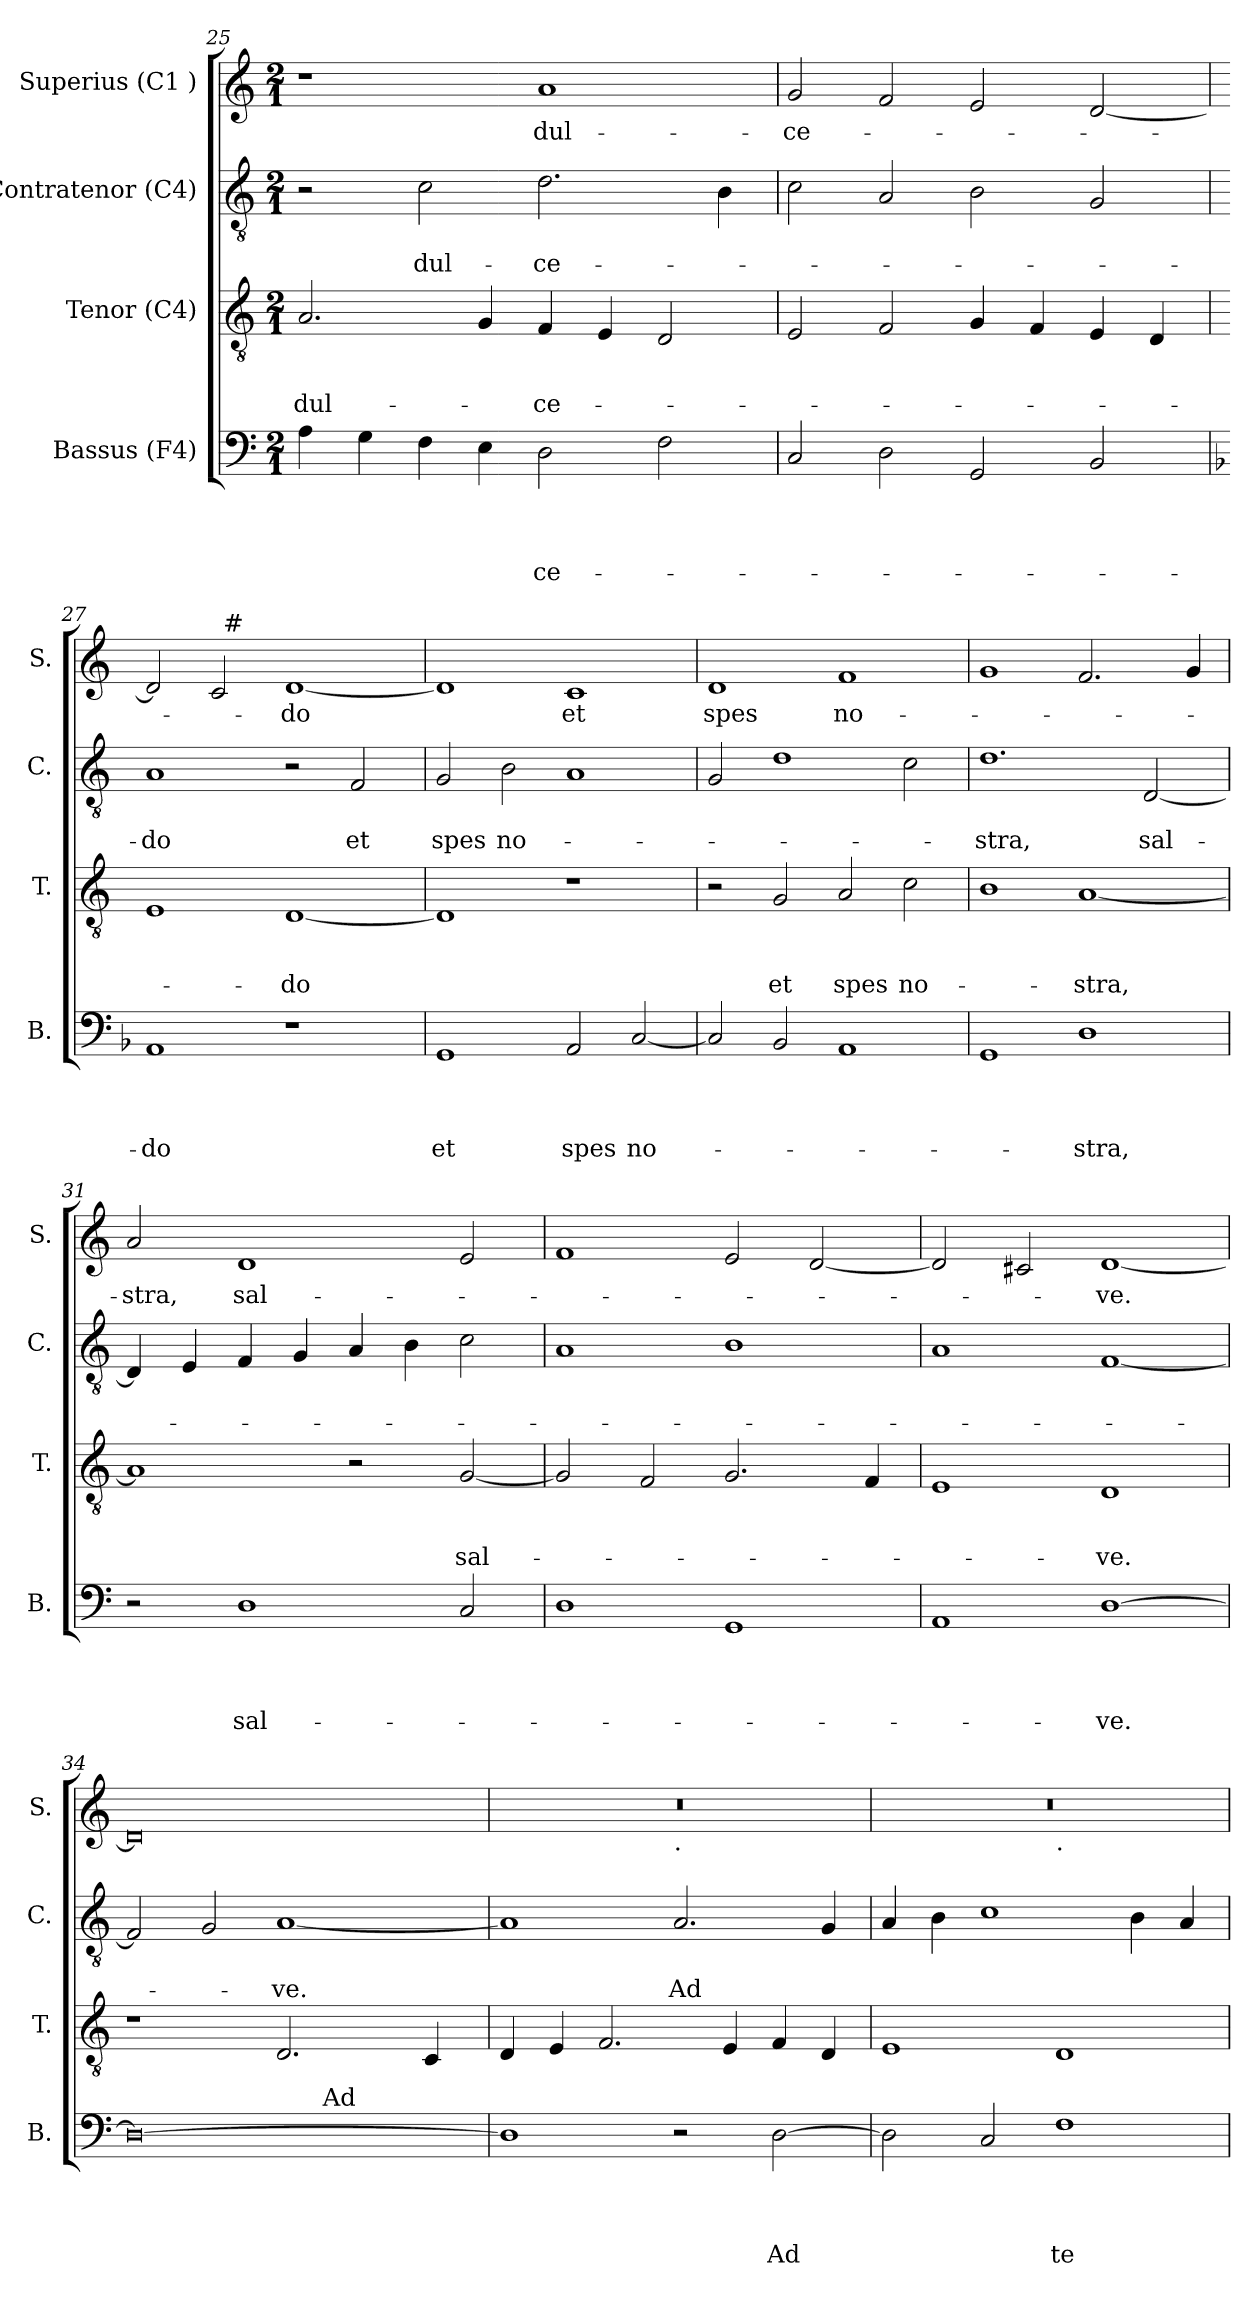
**kern	**text	**text	**text	**text	**kern	**text	**text	**text	**kern	**text	**text	**kern	**text
*part4	*part4	*part4	*part4	*part4	*part3	*part3	*part3	*part3	*part2	*part2	*part2	*part1	*part1
*staff4	*staff4	*staff4	*staff4	*staff4	*staff3	*staff3	*staff3	*staff3	*staff2	*staff2	*staff2	*staff1	*staff1
*I"Bassus (F4)	*	*	*	*	*I"Tenor (C4)	*	*	*	*I"Contratenor (C4)	*	*	*I"Superius (C1 )	*
*I'B.	*	*	*	*	*I'T.	*	*	*	*I'C.	*	*	*I'S.	*
!!LO:LB:g=z
*clefF4	*	*	*	*	*clefGv2	*	*	*	*clefGv2	*	*	*clefG2	*
*k[]	*	*	*	*	*k[]	*	*	*	*k[]	*	*	*k[]	*
*C:	*	*	*	*	*C:	*	*	*	*C:	*	*	*C:	*
*M2/1	*	*	*	*	*M2/1	*	*	*	*M2/1	*	*	*M2/1	*
=25	=25	=25	=25	=25	=25	=25	=25	=25	=25	=25	=25	=25	=25
!	!	!	!	!	!	!	!	!LO:LY:b	!	!	!	!	!
4A\	.	.	.	.	2.A/	.	.	dul-	2r	.	.	1r	.
4G\	.	.	.	.	.	.	.	.	.	.	.	.	.
!	!	!	!	!	!	!	!	!	!	!	!LO:LY:b	!	!
4F\	.	.	.	.	.	.	.	.	2c\	.	dul-	.	.
4E\	.	.	.	.	4G/	.	.	.	.	.	.	.	.
!	!	!	!	!LO:LY:b	!	!	!	!LO:LY:b	!	!	!LO:LY:b	!	!LO:LY:b
2D\	.	.	.	-ce-	4F/	.	.	-ce-	2.d\	.	-ce-	1a	dul-
.	.	.	.	.	4E/	.	.	.	.	.	.	.	.
2F\	.	.	.	.	2D/	.	.	.	.	.	.	.	.
.	.	.	.	.	.	.	.	.	4B\	.	.	.	.
=26	=26	=26	=26	=26	=26	=26	=26	=26	=26	=26	=26	=26	=26
!	!	!	!	!	!	!	!	!	!	!	!	!	!LO:LY:b
2C/	.	.	.	.	2E/	.	.	.	2c\	.	.	2g/	-ce-
2D\	.	.	.	.	2F/	.	.	.	2A/	.	.	2f/	.
2GG/	.	.	.	.	4G/	.	.	.	2B\	.	.	2e/	.
.	.	.	.	.	4F/	.	.	.	.	.	.	.	.
2BB/	.	.	.	.	4E/	.	.	.	2G/	.	.	[<2d/	.
.	.	.	.	.	4D/	.	.	.	.	.	.	.	.
=27	=27	=27	=27	=27	=27	=27	=27	=27	=27	=27	=27	=27	=27
*k[b-]	*	*	*	*	*	*	*	*	*	*	*	*	*
*F:	*	*	*	*	*	*	*	*	*	*	*	*	*
!	!	!	!	!LO:LY:b	!	!	!	!	!	!	!LO:LY:b	!	!
*	*	*	*	*	*	*	*	*	*	*	*	*^	*
1AA	.	.	.	-do	1E	.	.	.	1A	.	-do	2d/]	2ryy	.
.	.	.	.	.	.	.	.	.	.	.	.	2c/	32ryy	.
!	!	!	!	!	!	!	!	!	!	!	!	!	!LO:TX:a:t=#	!
.	.	.	.	.	.	.	.	.	.	.	.	.	1ryy	.
!	!	!	!	!	!	!	!	!LO:LY:b	!	!	!	!	!	!LO:LY:b
1r	.	.	.	.	[<1D	.	.	-do	2r	.	.	[<1d	.	-do
!	!	!	!	!	!	!	!	!	!	!	!LO:LY:b	!	!	!
.	.	.	.	.	.	.	.	.	2F/	.	et	.	.	.
.	.	.	.	.	.	.	.	.	.	.	.	.	4...ryy	.
=28	=28	=28	=28	=28	=28	=28	=28	=28	=28	=28	=28	=28	=28	=28
!	!	!	!	!LO:LY:b	!	!	!	!	!	!	!LO:LY:b	!	!	!
*	*	*	*	*	*	*	*	*	*	*	*	*v	*v	*
1GG	.	.	.	et	1D]	.	.	.	2G/	.	spes	1d]	.
!	!	!	!	!	!	!	!	!	!	!	!LO:LY:b	!	!
.	.	.	.	.	.	.	.	.	2B\	.	no-	.	.
!	!	!	!	!LO:LY:b	!	!	!	!	!	!	!	!	!LO:LY:b
2AA/	.	.	.	spes	1r	.	.	.	1A	.	.	1c	et
!	!	!	!	!LO:LY:b	!	!	!	!	!	!	!	!	!
[>2C/	.	.	.	no-	.	.	.	.	.	.	.	.	.
!!LO:PB:g=z
=29	=29	=29	=29	=29	=29	=29	=29	=29	=29	=29	=29	=29	=29
*k[]	*	*	*	*	*	*	*	*	*	*	*	*	*
*C:	*	*	*	*	*	*	*	*	*	*	*	*	*
!	!	!	!	!	!	!	!	!	!	!	!	!	!LO:LY:b
2C/]	.	.	.	.	2r	.	.	.	2G/	.	.	1d	spes
!	!	!	!	!	!	!	!	!LO:LY:b	!	!	!	!	!
2BB/	.	.	.	.	2G/	.	.	et	1d	.	.	.	.
!	!	!	!	!	!	!	!	!LO:LY:b	!	!	!	!	!LO:LY:b
1AA	.	.	.	.	2A/	.	.	spes	.	.	.	1f	no-
!	!	!	!	!	!	!	!	!LO:LY:b	!	!	!	!	!
.	.	.	.	.	2c\	.	.	no-	2c\	.	.	.	.
=30	=30	=30	=30	=30	=30	=30	=30	=30	=30	=30	=30	=30	=30
!	!	!	!	!	!	!	!	!	!	!	!LO:LY:b	!	!
1GG	.	.	.	.	1B	.	.	.	1.d	.	-stra,	1g	.
!	!	!	!	!LO:LY:b	!	!	!	!LO:LY:b	!	!	!	!	!
1D	.	.	.	-stra,	[<1A	.	.	-stra,	.	.	.	2.f/	.
!	!	!	!	!	!	!	!	!	!	!	!LO:LY:b	!	!
.	.	.	.	.	.	.	.	.	[<2D/	.	sal-	.	.
.	.	.	.	.	.	.	.	.	.	.	.	4g/	.
=31	=31	=31	=31	=31	=31	=31	=31	=31	=31	=31	=31	=31	=31
!	!	!	!	!	!	!	!	!	!	!	!	!	!LO:LY:b
2r	.	.	.	.	1A]	.	.	.	4D/]	.	.	2a/	-stra,
.	.	.	.	.	.	.	.	.	4E/	.	.	.	.
!	!	!	!	!LO:LY:b	!	!	!	!	!	!	!	!	!LO:LY:b
1D	.	.	.	sal-	.	.	.	.	4F/	.	.	1d	sal-
.	.	.	.	.	.	.	.	.	4G/	.	.	.	.
.	.	.	.	.	2r	.	.	.	4A/	.	.	.	.
.	.	.	.	.	.	.	.	.	4B\	.	.	.	.
!	!	!	!	!	!	!	!	!LO:LY:b	!	!	!	!	!
2C/	.	.	.	.	[<2G/	.	.	sal-	2c\	.	.	2e/	.
=32	=32	=32	=32	=32	=32	=32	=32	=32	=32	=32	=32	=32	=32
1D	.	.	.	.	2G/]	.	.	.	1A	.	.	1f	.
.	.	.	.	.	2F/	.	.	.	.	.	.	.	.
1GG	.	.	.	.	2.G/	.	.	.	1B	.	.	2e/	.
.	.	.	.	.	.	.	.	.	.	.	.	[<2d/	.
.	.	.	.	.	4F/	.	.	.	.	.	.	.	.
=33	=33	=33	=33	=33	=33	=33	=33	=33	=33	=33	=33	=33	=33
1AA	.	.	.	.	1E	.	.	.	1A	.	.	2d/]	.
.	.	.	.	.	.	.	.	.	.	.	.	2c#X/	.
!	!	!	!	!LO:LY:b	!	!	!	!LO:LY:b	!	!	!	!	!LO:LY:b
[<1D	.	.	.	-ve.	1D	.	.	-ve.	[<1F	.	.	[<1d	-ve.
!!LO:LB:g=z
=34	=34	=34	=34	=34	=34	=34	=34	=34	=34	=34	=34	=34	=34
*^	*	*	*	*	*	*	*	*	*	*	*	*	*
0D_	1ryy	.	.	.	.	1r	.	.	.	2F/]	.	.	0d]	.
.	.	.	.	.	.	.	.	.	.	2G/	.	.	.	.
!	!	!	!	!	!	!	!	!	!	!	!	!LO:LY:b	!	!
.	8ryy	.	.	.	.	2.D/	.	.	.	[<1A	.	-ve.	.	.
.	32ryy	.	.	.	.	.	.	.	.	.	.	.	.	.
!	!LO:TX:a:t=Ad	!	!	!	!	!	!	!	!	!	!	!	!	!
.	2ryy	.	.	.	.	.	.	.	.	.	.	.	.	.
.	4ryy	.	.	.	.	.	.	.	.	.	.	.	.	.
.	.	.	.	.	.	4C/	.	.	.	.	.	.	.	.
.	16.ryy	.	.	.	.	.	.	.	.	.	.	.	.	.
*v	*v	*	*	*	*	*	*	*	*	*	*	*	*	*
=35	=35	=35	=35	=35	=35	=35	=35	=35	=35	=35	=35	=35	=35
*	*	*	*	*	*	*	*	*	*	*	*	*^	*
1D]	.	.	.	.	4D/	.	.	.	1A]	.	.	0r	1ryy	.
.	.	.	.	.	4E/	.	.	.	.	.	.	.	.	.
.	.	.	.	.	2.F/	.	.	.	.	.	.	.	.	.
!	!	!	!	!	!	!	!	!	!	!	!	!	!LO:TX:b:t=.	!
!	!	!	!	!	!	!	!	!	!	!	!LO:LY:b	!	!	!
2r	.	.	.	.	.	.	.	.	2.A/	.	Ad	.	1ryy	.
.	.	.	.	.	4E/	.	.	.	.	.	.	.	.	.
!	!	!	!	!LO:LY:b	!	!	!	!	!	!	!	!	!	!
[>2D\	.	.	.	Ad	4F/	.	.	.	.	.	.	.	.	.
.	.	.	.	.	4D/	.	.	.	4G/	.	.	.	.	.
=36	=36	=36	=36	=36	=36	=36	=36	=36	=36	=36	=36	=36	=36	=36
2D\]	.	.	.	.	1E	.	.	.	4A/	.	.	0r	1ryy	.
.	.	.	.	.	.	.	.	.	4B\	.	.	.	.	.
2C/	.	.	.	.	.	.	.	.	1c	.	.	.	.	.
!	!	!	!	!	!	!	!	!	!	!	!	!	!LO:TX:b:t=.	!
!	!	!	!	!LO:LY:b	!	!	!	!	!	!	!	!	!	!
1F	.	.	.	te	1D	.	.	.	.	.	.	.	1ryy	.
.	.	.	.	.	.	.	.	.	4B\	.	.	.	.	.
.	.	.	.	.	.	.	.	.	4A/	.	.	.	.	.
*	*	*	*	*	*	*	*	*	*	*	*	*v	*v	*
=	=	=	=	=	=	=	=	=	=	=	=	=	=
*-	*-	*-	*-	*-	*-	*-	*-	*-	*-	*-	*-	*-	*-
